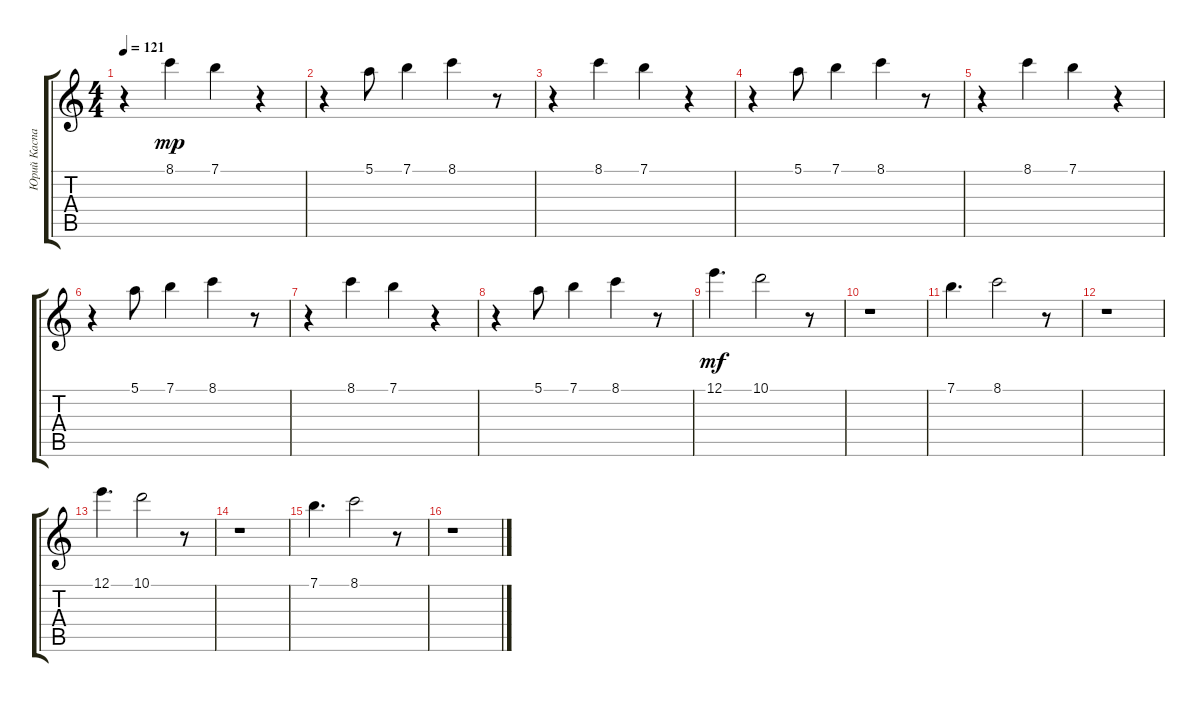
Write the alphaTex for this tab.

\track ("Юрий Каспарян" "Юрий Каспа") {instrument electricguitarjazz}
\staff {score tabs}
\tuning (E4 B3 G3 D3 A2 E2) {hide}
\ts (4 4)
\tempo 121
\clef g2
\ks c
r.4{dy mp} 8.1.4 7.1.4 r.4 |
r.4 5.1.8 7.1.4 8.1.4 r.8 |
r.4 8.1.4 7.1.4 r.4 |
r.4 5.1.8 7.1.4 8.1.4 r.8 |
r.4 8.1.4 7.1.4 r.4 |
r.4 5.1.8 7.1.4 8.1.4 r.8 |
r.4 8.1.4 7.1.4 r.4 |
r.4 5.1.8 7.1.4 8.1.4 r.8 |
12.1.4{d dy mf} 10.1.2 r.8 |
r.1 |
7.1.4{d} 8.1.2 r.8 |
r.1 |
12.1.4{d} 10.1.2 r.8 |
r.1 |
7.1.4{d} 8.1.2 r.8 |
r.1
